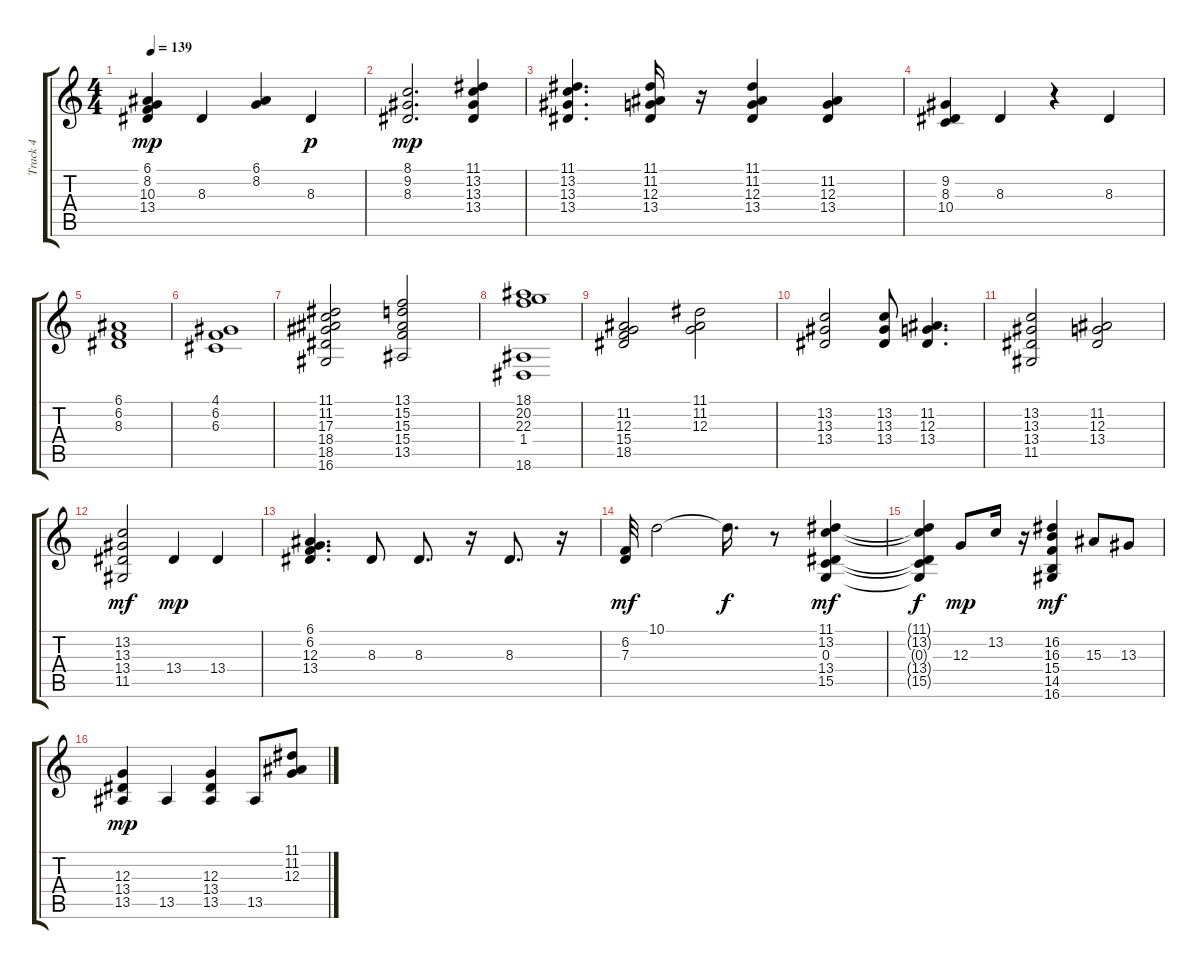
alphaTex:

\track ("Track 4" "Track 4") {instrument acousticgrandpiano}
\staff {score tabs}
\tuning (E4 B3 G3 D3 A2 E2) {hide}
\ts (4 4)
\tempo 139
\clef g2
\ks c
(6.1 8.2 10.3 13.4).4{dy mp} 8.3.4 (6.1 8.2).4 8.3.4{dy p} |
(8.1 9.2 8.3).2{d dy mp} (11.1 13.2 13.3 13.4).4 |
(11.1 13.2 13.3 13.4).4{d} (11.1 11.2 12.3 13.4).16 r.16 (11.1 11.2 12.3 13.4).4 (11.2 12.3 13.4).4 |
(9.2 8.3 10.4).4 8.3.4 r.4 8.3.4 |
(6.1 6.2 8.3).1 |
(4.1 6.2 6.3).1 |
(11.1 11.2 17.3 18.4 18.5 16.6).2 (13.1 15.2 15.3 15.4 13.5).2 |
(18.1 20.2 22.3 1.4 18.6).1 |
(11.2 12.3 15.4 18.5).2 (11.1 11.2 12.3).2 |
(13.2 13.3 13.4).2 (13.2 13.3 13.4).8 (11.2 12.3 13.4).4{d} |
(13.2 13.3 13.4 11.5).2 (11.2 12.3 13.4).2 |
(13.2 13.3 13.4 11.5).2{dy mf} 13.4.4{dy mp} 13.4.4 |
(6.1 6.2 12.3 13.4).4{d} 8.3.8 8.3.8{d} r.16 8.3.8{d} r.16 |
(6.2 7.3).32{dy mf} 10.1.2 10.1{t}.16{d dy f} r.8 (11.1 13.2 0.3 13.4 15.5).4{dy mf} |
(11.1{t} 13.2{t} 0.3{t} 13.4{t} 15.5{t}).4{dy f} 12.3.8{dy mp} 13.2.16 r.16 (16.2 16.3 15.4 14.5 16.6).4{dy mf} 15.3.8 13.3.8 |
(12.3 13.4 13.5).4{dy mp} 13.5.4 (12.3 13.4 13.5).4 13.5.8 (11.1 11.2 12.3).8
